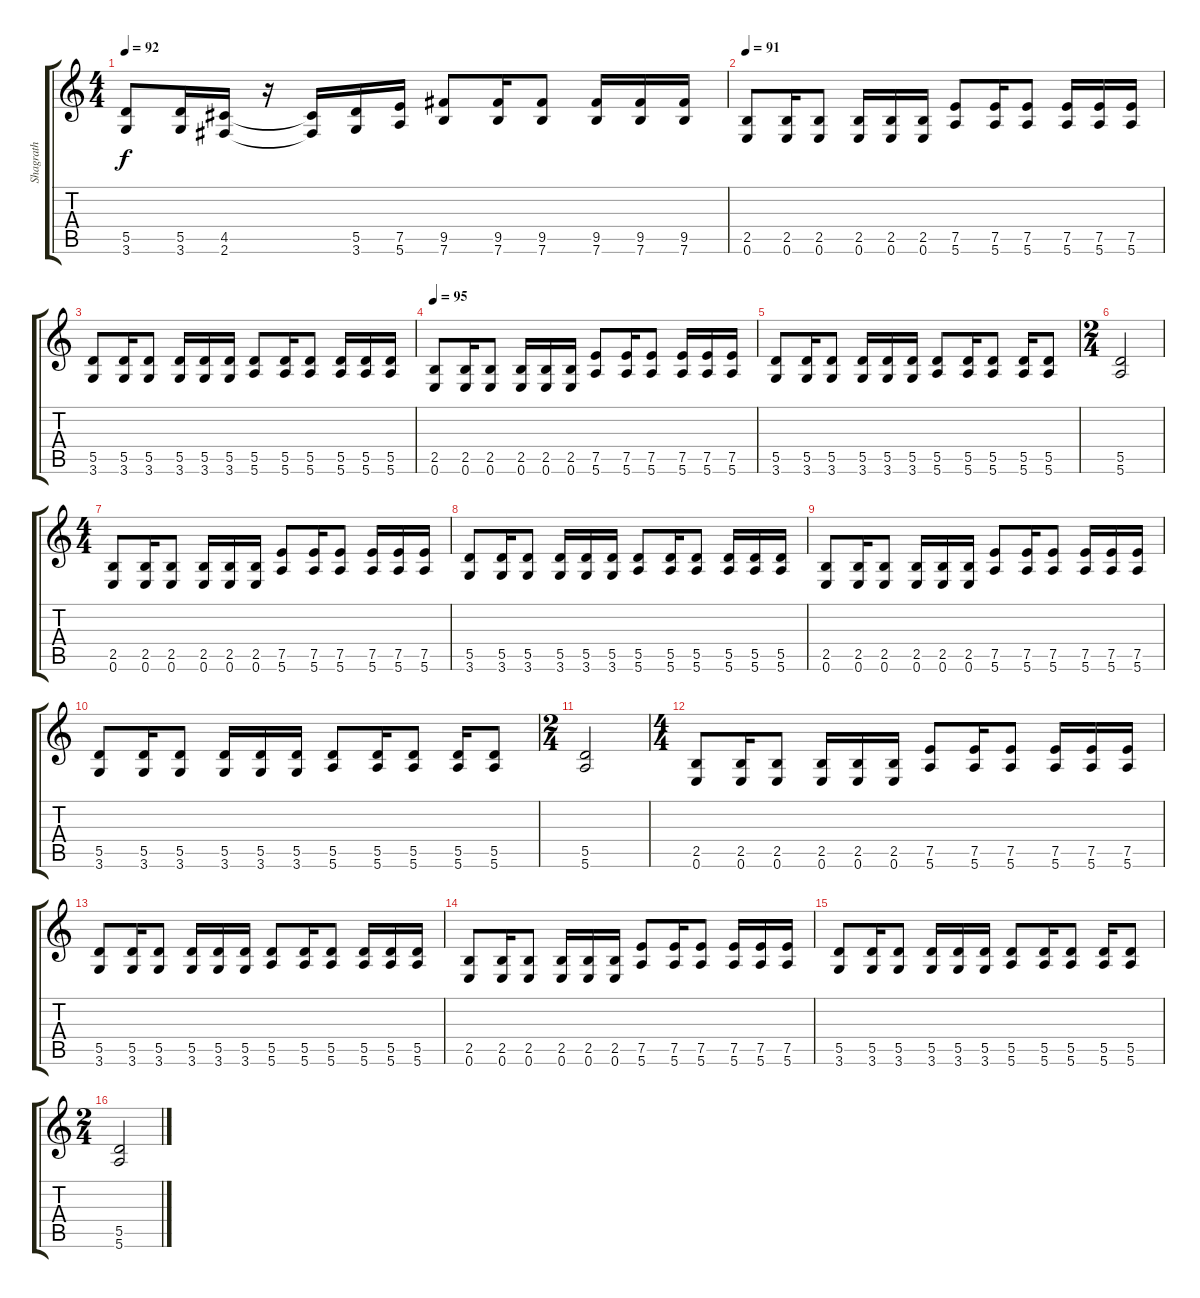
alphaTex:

\track ("Shagrath" "Shagrath") {instrument distortionguitar}
\staff {score tabs}
\tuning (E4 B3 G3 D3 A2 E2) {hide}
\ts (4 4)
\tempo 92
\clef g2
\ks c
(5.5 3.6).8{dy f} (5.5 3.6).16 (4.5 2.6).16 r.16 (4.5{t} 2.6{t}).16 (5.5 3.6).16 (7.5 5.6).16 (9.5 7.6).8 (9.5 7.6).16 (9.5 7.6).8 (9.5 7.6).16 (9.5 7.6).16 (9.5 7.6).16 |
\tempo 91
(2.5 0.6).8 (2.5 0.6).16 (2.5 0.6).8 (2.5 0.6).16 (2.5 0.6).16 (2.5 0.6).16 (7.5 5.6).8 (7.5 5.6).16 (7.5 5.6).8 (7.5 5.6).16 (7.5 5.6).16 (7.5 5.6).16 |
(5.5 3.6).8 (5.5 3.6).16 (5.5 3.6).8 (5.5 3.6).16 (5.5 3.6).16 (5.5 3.6).16 (5.5 5.6).8 (5.5 5.6).16 (5.5 5.6).8 (5.5 5.6).16 (5.5 5.6).16 (5.5 5.6).16 |
\tempo 95
(2.5 0.6).8{volume 12} (2.5 0.6).16 (2.5 0.6).8 (2.5 0.6).16 (2.5 0.6).16 (2.5 0.6).16 (7.5 5.6).8 (7.5 5.6).16 (7.5 5.6).8 (7.5 5.6).16 (7.5 5.6).16 (7.5 5.6).16 |
(5.5 3.6).8 (5.5 3.6).16 (5.5 3.6).8 (5.5 3.6).16 (5.5 3.6).16 (5.5 3.6).16 (5.5 5.6).8 (5.5 5.6).16 (5.5 5.6).8 (5.5 5.6).16 (5.5 5.6).8 |
\ts (2 4)
(5.5 5.6).2 |
\ts (4 4)
(2.5 0.6).8 (2.5 0.6).16 (2.5 0.6).8 (2.5 0.6).16 (2.5 0.6).16 (2.5 0.6).16 (7.5 5.6).8 (7.5 5.6).16 (7.5 5.6).8 (7.5 5.6).16 (7.5 5.6).16 (7.5 5.6).16 |
(5.5 3.6).8 (5.5 3.6).16 (5.5 3.6).8 (5.5 3.6).16 (5.5 3.6).16 (5.5 3.6).16 (5.5 5.6).8 (5.5 5.6).16 (5.5 5.6).8 (5.5 5.6).16 (5.5 5.6).16 (5.5 5.6).16 |
(2.5 0.6).8 (2.5 0.6).16 (2.5 0.6).8 (2.5 0.6).16 (2.5 0.6).16 (2.5 0.6).16 (7.5 5.6).8 (7.5 5.6).16 (7.5 5.6).8 (7.5 5.6).16 (7.5 5.6).16 (7.5 5.6).16 |
(5.5 3.6).8 (5.5 3.6).16 (5.5 3.6).8 (5.5 3.6).16 (5.5 3.6).16 (5.5 3.6).16 (5.5 5.6).8 (5.5 5.6).16 (5.5 5.6).8 (5.5 5.6).16 (5.5 5.6).8 |
\ts (2 4)
(5.5 5.6).2 |
\ts (4 4)
(2.5 0.6).8 (2.5 0.6).16 (2.5 0.6).8 (2.5 0.6).16 (2.5 0.6).16 (2.5 0.6).16 (7.5 5.6).8 (7.5 5.6).16 (7.5 5.6).8 (7.5 5.6).16 (7.5 5.6).16 (7.5 5.6).16 |
(5.5 3.6).8 (5.5 3.6).16 (5.5 3.6).8 (5.5 3.6).16 (5.5 3.6).16 (5.5 3.6).16 (5.5 5.6).8 (5.5 5.6).16 (5.5 5.6).8 (5.5 5.6).16 (5.5 5.6).16 (5.5 5.6).16 |
(2.5 0.6).8 (2.5 0.6).16 (2.5 0.6).8 (2.5 0.6).16 (2.5 0.6).16 (2.5 0.6).16 (7.5 5.6).8 (7.5 5.6).16 (7.5 5.6).8 (7.5 5.6).16 (7.5 5.6).16 (7.5 5.6).16 |
(5.5 3.6).8 (5.5 3.6).16 (5.5 3.6).8 (5.5 3.6).16 (5.5 3.6).16 (5.5 3.6).16 (5.5 5.6).8 (5.5 5.6).16 (5.5 5.6).8 (5.5 5.6).16 (5.5 5.6).8 |
\ts (2 4)
(5.5 5.6).2
